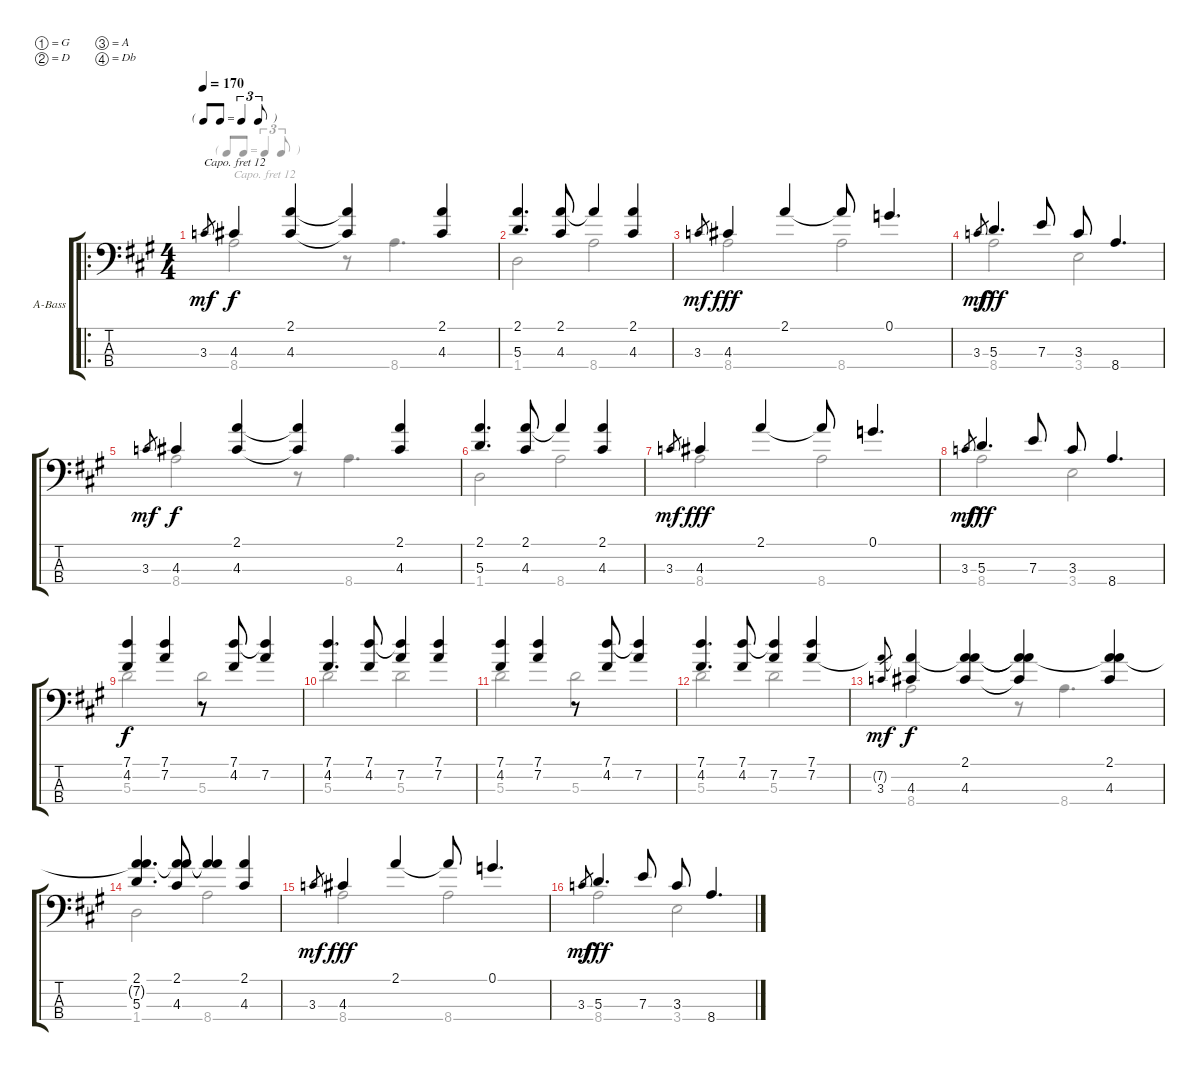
\bracketExtendMode groupsimilarinstruments
\firstSystemTrackNameOrientation horizontal
\otherSystemsTrackNameOrientation horizontal
\track ("Piano" "A-Bass") {instrument acousticgrandpiano}
\staff {score tabs}
\capo 12
\tuning (G2 D2 A1 Db1)
\displaytranspose 12
\voice
\ro
\ts (4 4)
\tf triplet8th
\tempo 170
\clef f4
\ks a
3.3.8{gr dy mf} 4.3.4{dy f} (2.1 4.3).4 (2.1{t} 4.3{t}).4 (2.1 4.3).4 |
(2.1 5.3).4{d} (2.1 4.3).8 2.1{t}.4 (2.1 4.3).4 |
3.3.8{gr dy mf} 4.3.4{dy fff} 2.1.4 2.1{t}.8 0.1.4{d} |
3.3.8{gr dy mf} 5.3.4{d dy fff} 7.3.8 3.3.8 8.4.4{d} |
3.3.8{gr dy mf} 4.3.4{dy f} (2.1 4.3).4 (2.1{t} 4.3{t}).4 (2.1 4.3).4 |
(2.1 5.3).4{d} (2.1 4.3).8 2.1{t}.4 (2.1 4.3).4 |
3.3.8{gr dy mf} 4.3.4{dy fff} 2.1.4 2.1{t}.8 0.1.4{d} |
3.3.8{gr dy mf} 5.3.4{d dy fff} 7.3.8 3.3.8 8.4.4{d} |
(7.1 4.2).4{dy f} (7.1 7.2).4 r.8 (7.1 4.2).8 (7.1{t} 7.2).4 |
(7.1 4.2).4{d} (7.1 4.2).8 (7.1{t} 7.2).4 (7.1 7.2).4 |
(7.1 4.2).4 (7.1 7.2).4 r.8 (7.1 4.2).8 (7.1{t} 7.2).4 |
(7.1 4.2).4{d} (7.1 4.2).8 (7.1{t} 7.2).4 (7.1 7.2).4 |
(3.3 7.2{t}).8{gr dy mf} (4.3 7.2{t}).4{dy f} (2.1 4.3 7.2{t}).4 (2.1{t} 4.3{t} 7.2{t}).4 (2.1 4.3 7.2{t}).4 |
(2.1 5.3 7.2{t}).4{d} (2.1 4.3 7.2{t}).8 (2.1{t} 7.2{t}).4 (2.1 4.3).4 |
3.3.8{gr dy mf} 4.3.4{dy fff} 2.1.4 2.1{t}.8 0.1.4{d} |
3.3.8{gr dy mf} 5.3.4{d dy fff} 7.3.8 3.3.8 8.4.4{d}
\voice
\clef f4
\ottava regular
\simile none
\ks a
8.4.2{dy f} r.8 8.4.4{d} |
1.4.2 8.4.2 |
8.4.2 8.4.2 |
8.4.2 3.4.2 |
8.4.2 r.8 8.4.4{d} |
1.4.2 8.4.2 |
8.4.2 8.4.2 |
8.4.2 3.4.2 |
5.3.2 5.3.2 |
5.3.2 5.3.2 |
5.3.2 5.3.2 |
5.3.2 5.3.2 |
8.4.2 r.8 8.4.4{d} |
1.4.2 8.4.2 |
8.4.2 8.4.2 |
8.4.2 3.4.2
